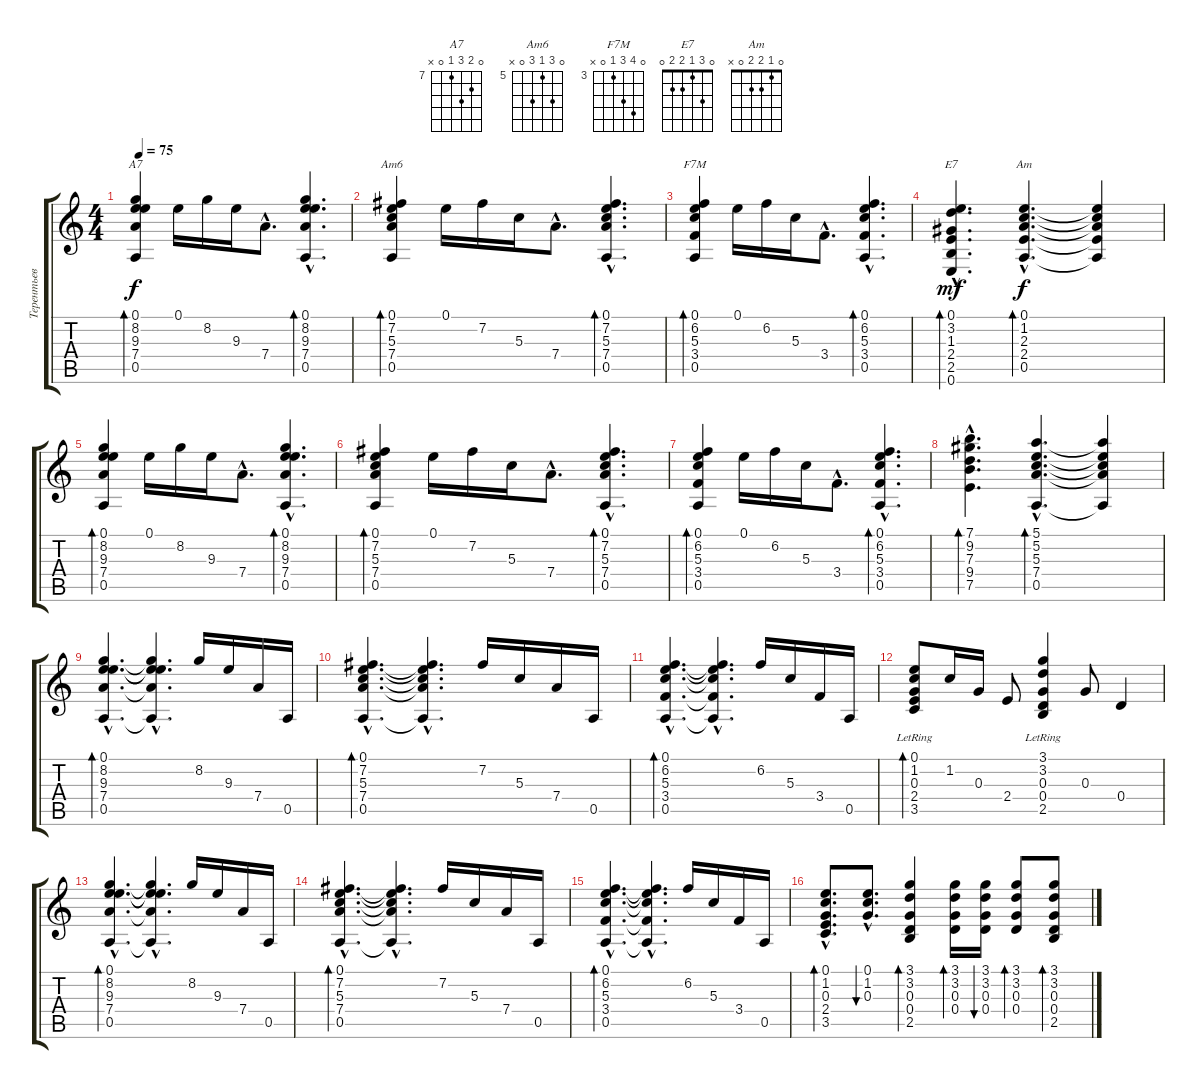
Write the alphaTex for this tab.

\track ("Терентьев" "Терентьев") {instrument acousticguitarsteel}
\staff {score tabs}
\tuning (E4 B3 G3 D3 A2 E2) {hide}
\chord ("A7" 0 8 9 7 0 x) {firstfret 7}
\chord ("Am6" 0 7 5 7 0 x) {firstfret 5}
\chord ("F7M" 0 6 5 3 0 x) {firstfret 3}
\chord ("E7" 0 3 1 2 2 0)
\chord ("Am" 0 1 2 2 0 x)
\ts (4 4)
\tempo 75
\clef g2
\ks c
(0.1 8.2 9.3 7.4 0.5).4{bd 60 ch "A7" dy f instrument acousticguitarsteel} 0.1.16 8.2.16 9.3.16 7.4{hac}.8{d} (0.1{hac} 8.2{hac} 9.3{hac} 7.4{hac} 0.5{hac}).4{d bd 60} |
(0.1 7.2 5.3 7.4 0.5).4{bd 60 ch "Am6"} 0.1.16 7.2.16 5.3.16 7.4{hac}.8{d} (0.1{hac} 7.2{hac} 5.3{hac} 7.4{hac} 0.5{hac}).4{d bd 60} |
(0.1 6.2 5.3 3.4 0.5).4{bd 60 ch "F7M"} 0.1.16 6.2.16 5.3.16 3.4{hac}.8{d} (0.1{hac} 6.2{hac} 5.3{hac} 3.4{hac} 0.5{hac}).4{d bd 60} |
(0.1{hac} 3.2{hac} 1.3{hac} 2.4{hac} 2.5{hac} 0.6{hac}).4{d bd 60 ch "E7" dy mf} (0.1{hac} 1.2{hac} 2.3{hac} 2.4{hac} 0.5{hac}).4{d bd 60 ch "Am" dy f} (0.1{t} 1.2{t} 2.3{t} 2.4{t} 0.5{t}).4 |
(0.1 8.2 9.3 7.4 0.5).4{bd 60} 0.1.16 8.2.16 9.3.16 7.4{hac}.8{d} (0.1{hac} 8.2{hac} 9.3{hac} 7.4{hac} 0.5{hac}).4{d bd 60} |
(0.1 7.2 5.3 7.4 0.5).4{bd 60} 0.1.16 7.2.16 5.3.16 7.4{hac}.8{d} (0.1{hac} 7.2{hac} 5.3{hac} 7.4{hac} 0.5{hac}).4{d bd 60} |
(0.1 6.2 5.3 3.4 0.5).4{bd 60} 0.1.16 6.2.16 5.3.16 3.4{hac}.8{d} (0.1{hac} 6.2{hac} 5.3{hac} 3.4{hac} 0.5{hac}).4{d bd 60} |
(7.1{hac} 9.2{hac} 7.3{hac} 9.4{hac} 7.5{hac}).4{d bd 60} (5.1{hac} 5.2{hac} 5.3{hac} 7.4{hac} 0.5{hac}).4{d bd 60} (5.1{t} 5.2{t} 5.3{t} 7.4{t} 0.5{t}).4 |
(0.1{hac} 8.2{hac} 9.3{hac} 7.4{hac} 0.5{hac}).4{d bd 60} (0.1{hac t} 8.2{hac t} 9.3{hac t} 7.4{hac t} 0.5{hac t}).4{d} 8.2.16 9.3.16 7.4.16 0.5.16 |
(0.1{hac} 7.2 5.3{hac} 7.4{hac} 0.5{hac}).4{d bd 60} (0.1{hac t} 7.2{hac t} 5.3{hac t} 7.4{hac t} 0.5{hac t}).4{d} 7.2.16 5.3.16 7.4.16 0.5.16 |
(0.1{hac} 6.2{hac} 5.3{hac} 3.4{hac} 0.5{hac}).4{d bd 60} (0.1{hac t} 6.2{hac t} 5.3{hac t} 3.4{hac t} 0.5{hac t}).4{d} 6.2.16 5.3.16 3.4.16 0.5.16 |
(0.1{lr} 1.2 0.3{lr} 2.4{lr} 3.5{lr}).8{bd 60} 1.2.16 0.3.16 2.4.8 (3.1{lr} 3.2{lr} 0.3{lr} 0.4{lr} 2.5{lr}).4 0.3.8 0.4.4 |
(0.1{hac} 8.2{hac} 9.3{hac} 7.4{hac} 0.5{hac}).4{d bd 60} (0.1{hac t} 8.2{hac t} 9.3{hac t} 7.4{hac t} 0.5{hac t}).4{d} 8.2.16 9.3.16 7.4.16 0.5.16 |
(0.1{hac} 7.2 5.3{hac} 7.4{hac} 0.5{hac}).4{d bd 60} (0.1{hac t} 7.2{hac t} 5.3{hac t} 7.4{hac t} 0.5{hac t}).4{d} 7.2.16 5.3.16 7.4.16 0.5.16 |
(0.1{hac} 6.2{hac} 5.3{hac} 3.4{hac} 0.5{hac}).4{d bd 60} (0.1{hac t} 6.2{hac t} 5.3{hac t} 3.4{hac t} 0.5{hac t}).4{d} 6.2.16 5.3.16 3.4.16 0.5.16 |
(0.1{hac} 1.2{hac} 0.3{hac} 2.4{hac} 3.5{hac}).8{d bd 60} (0.1{hac} 1.2{hac} 0.3{hac}).8{d bu 60} (3.1 3.2 0.3 0.4 2.5).4{bd 60} (3.1 3.2 0.3 0.4).16{bd 60} (3.1 3.2 0.3 0.4).16{bu 60} (3.1 3.2 0.3 0.4).8{bd 60} (3.1 3.2 0.3 0.4 2.5).8{bd 60}
